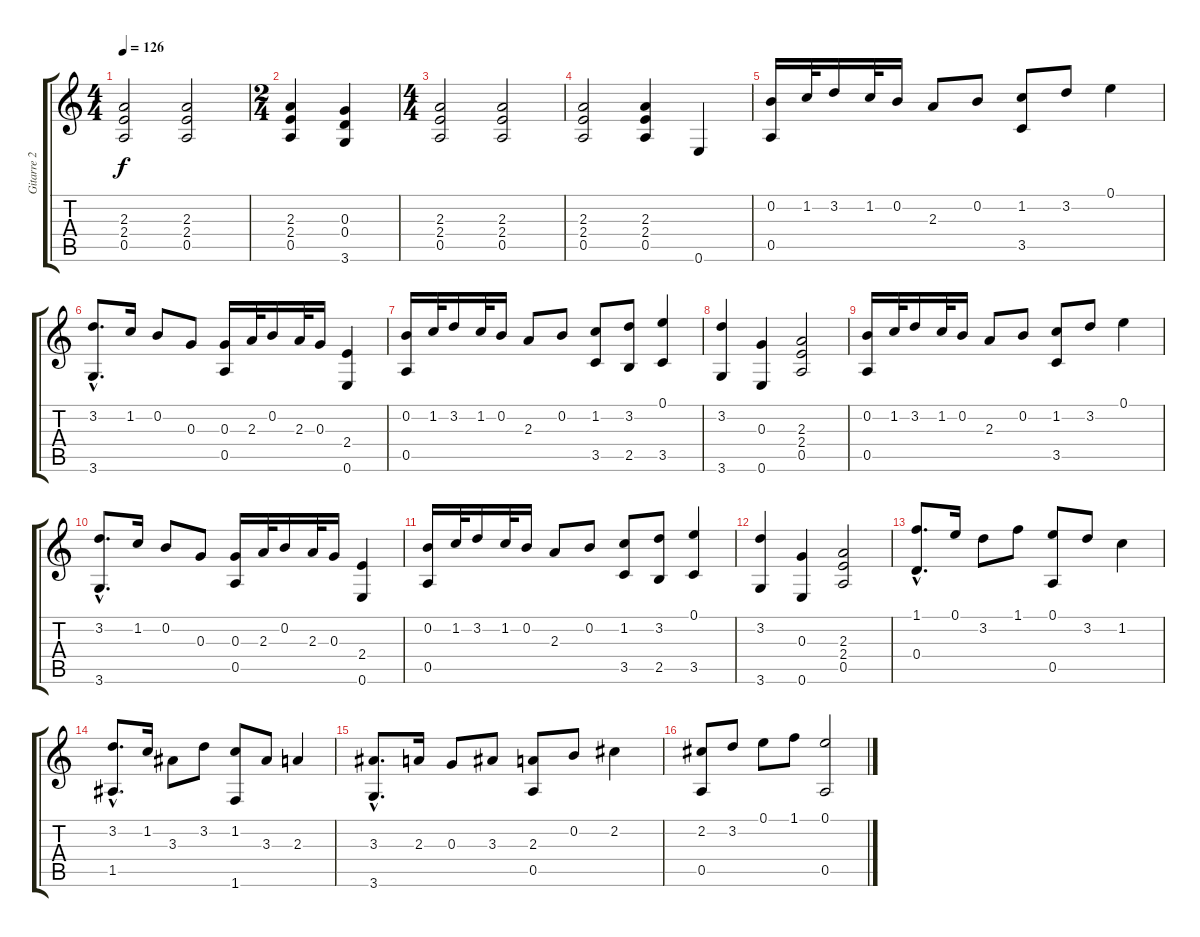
\track ("Gitarre 2" "Gitarre 2") {instrument acousticguitarsteel}
\staff {score tabs}
\tuning (E4 B3 G3 D3 A2 E2) {hide}
\ts (4 4)
\tempo 126
\clef g2
\ks c
(2.3 2.4 0.5).2{dy f} (2.3 2.4 0.5).2 |
\ts (2 4)
(2.3 2.4 0.5).4 (0.3 0.4 3.6).4 |
\ts (4 4)
(2.3 2.4 0.5).2 (2.3 2.4 0.5).2 |
(2.3 2.4 0.5).2 (2.3 2.4 0.5).4 0.6.4 |
(0.2 0.5).16 1.2.32 3.2.16 1.2.32 0.2.16 2.3.8 0.2.8 (1.2 3.5).8 3.2.8 0.1.4 |
(3.2{hac} 3.6).8{d} 1.2.16 0.2.8 0.3.8 (0.3 0.5).16 2.3.32 0.2.16 2.3.32 0.3.16 (2.4 0.6).4 |
(0.2 0.5).16 1.2.32 3.2.16 1.2.32 0.2.16 2.3.8 0.2.8 (1.2 3.5).8 (3.2 2.5).8 (0.1 3.5).4 |
(3.2 3.6).4 (0.3 0.6).4 (2.3 2.4 0.5).2 |
(0.2 0.5).16 1.2.32 3.2.16 1.2.32 0.2.16 2.3.8 0.2.8 (1.2 3.5).8 3.2.8 0.1.4 |
(3.2{hac} 3.6).8{d} 1.2.16 0.2.8 0.3.8 (0.3 0.5).16 2.3.32 0.2.16 2.3.32 0.3.16 (2.4 0.6).4 |
(0.2 0.5).16 1.2.32 3.2.16 1.2.32 0.2.16 2.3.8 0.2.8 (1.2 3.5).8 (3.2 2.5).8 (0.1 3.5).4 |
(3.2 3.6).4 (0.3 0.6).4 (2.3 2.4 0.5).2 |
(1.1{hac} 0.4).8{d} 0.1.16 3.2.8 1.1.8 (0.1 0.5).8 3.2.8 1.2.4 |
(3.2{hac} 1.5).8{d} 1.2.16 3.3.8 3.2.8 (1.2 1.6).8 3.3.8 2.3.4 |
(3.3{hac} 3.6).8{d} 2.3.16 0.3.8 3.3.8 (2.3 0.5).8 0.2.8 2.2.4 |
(2.2 0.5).8 3.2.8 0.1.8 1.1.8 (0.1 0.5).2
